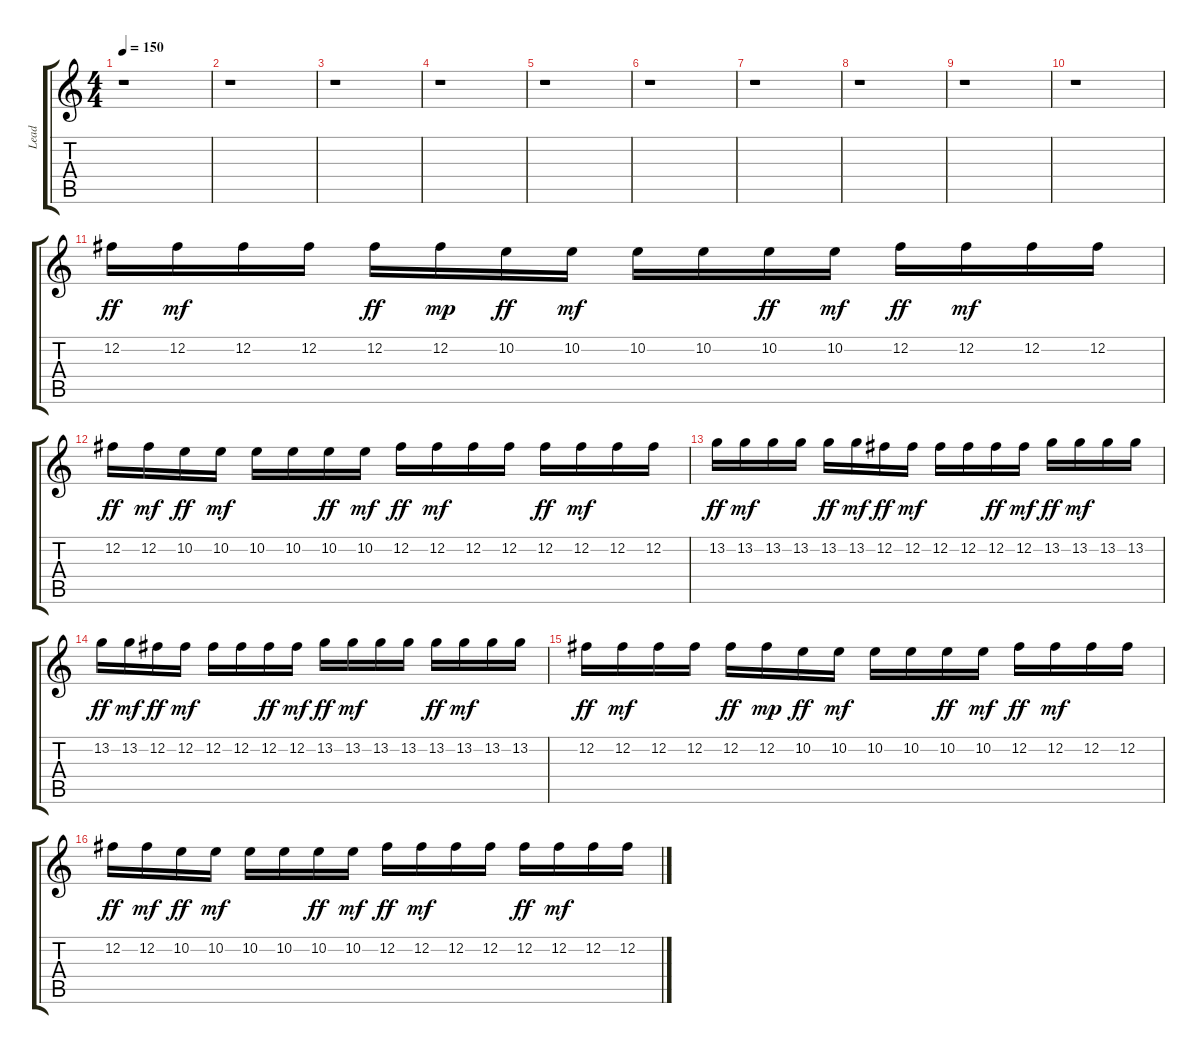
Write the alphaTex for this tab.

\track ("Lead" "Lead") {instrument distortionguitar}
\staff {score tabs}
\tuning (B3 Gb3 D3 A2 E2 B1) {hide}
\ts (4 4)
\tempo 150
\clef g2
\ks c
r.1{dy mf} |
r.1 |
r.1 |
r.1 |
r.1 |
r.1 |
r.1 |
r.1 |
r.1 |
r.1 |
12.2.16{dy ff} 12.2.16{dy mf} 12.2.16 12.2.16 12.2.16{dy ff} 12.2.16{dy mp} 10.2.16{dy ff} 10.2.16{dy mf} 10.2.16 10.2.16 10.2.16{dy ff} 10.2.16{dy mf} 12.2.16{dy ff} 12.2.16{dy mf} 12.2.16 12.2.16 |
12.2.16{dy ff} 12.2.16{dy mf} 10.2.16{dy ff} 10.2.16{dy mf} 10.2.16 10.2.16 10.2.16{dy ff} 10.2.16{dy mf} 12.2.16{dy ff} 12.2.16{dy mf} 12.2.16 12.2.16 12.2.16{dy ff} 12.2.16{dy mf} 12.2.16 12.2.16 |
13.2.16{dy ff} 13.2.16{dy mf} 13.2.16 13.2.16 13.2.16{dy ff} 13.2.16{dy mf} 12.2.16{dy ff} 12.2.16{dy mf} 12.2.16 12.2.16 12.2.16{dy ff} 12.2.16{dy mf} 13.2.16{dy ff} 13.2.16{dy mf} 13.2.16 13.2.16 |
13.2.16{dy ff} 13.2.16{dy mf} 12.2.16{dy ff} 12.2.16{dy mf} 12.2.16 12.2.16 12.2.16{dy ff} 12.2.16{dy mf} 13.2.16{dy ff} 13.2.16{dy mf} 13.2.16 13.2.16 13.2.16{dy ff} 13.2.16{dy mf} 13.2.16 13.2.16 |
12.2.16{dy ff} 12.2.16{dy mf} 12.2.16 12.2.16 12.2.16{dy ff} 12.2.16{dy mp} 10.2.16{dy ff} 10.2.16{dy mf} 10.2.16 10.2.16 10.2.16{dy ff} 10.2.16{dy mf} 12.2.16{dy ff} 12.2.16{dy mf} 12.2.16 12.2.16 |
12.2.16{dy ff} 12.2.16{dy mf} 10.2.16{dy ff} 10.2.16{dy mf} 10.2.16 10.2.16 10.2.16{dy ff} 10.2.16{dy mf} 12.2.16{dy ff} 12.2.16{dy mf} 12.2.16 12.2.16 12.2.16{dy ff} 12.2.16{dy mf} 12.2.16 12.2.16
